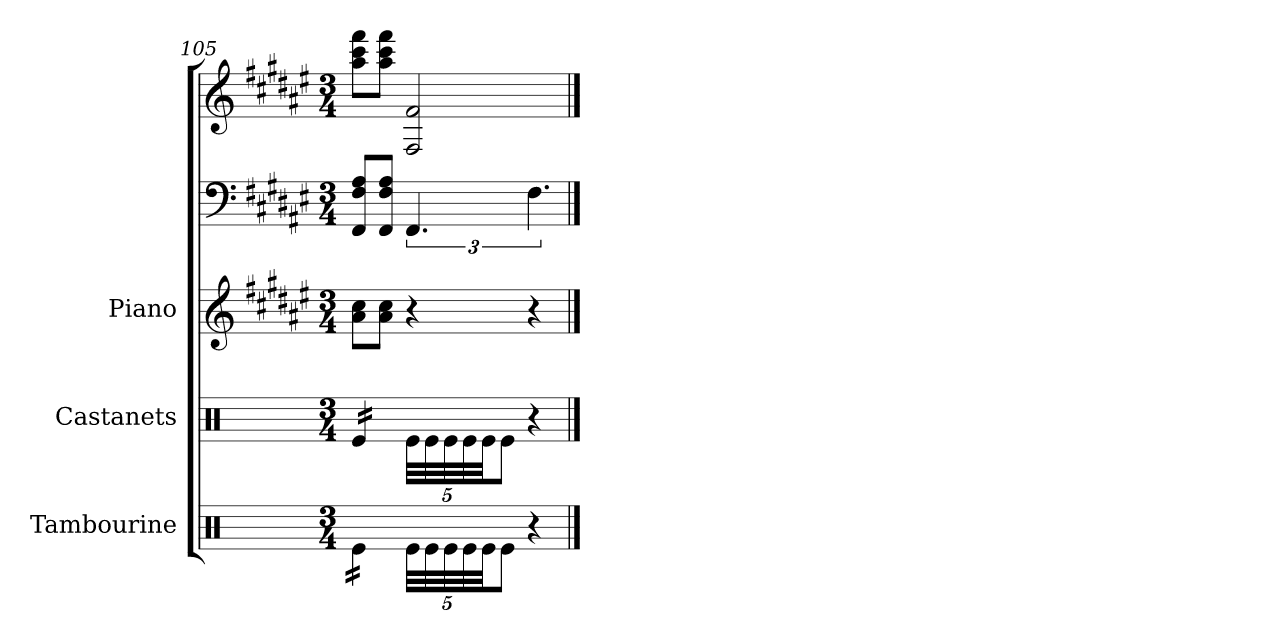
**kern	**kern	**kern	**kern	**kern
*part3	*part2	*part1	*part1	*part1
*staff5	*staff4	*staff3	*staff2	*staff1
*I"Tambourine	*I"Castanets	*I"Piano	*	*
*I'Tamb.	*I'Cst.	*I'Pno.	*	*
*clefX	*clefX	*clefG2	*clefF4	*clefG2
*k[]	*k[]	*k[f#c#g#d#a#e#]	*k[f#c#g#d#a#e#]	*k[f#c#g#d#a#e#]
*M3/4	*M3/4	*M3/4	*M3/4	*M3/4
*MM110	*MM110	*MM110	*MM110	*MM110
=105	=105	=105	=105	=105
*tremolo	*	*	*	*
*	*tremolo	*	*	*
16Re\LL	16Re/LL	8a#\ 8cc#\L	8FF#/ 8F#/ 8A#/L	8aa#\ 8ccc#\ 8fff#\L
16Re\	16Re/	.	.	.
*	*	*	*	*MM90
16Re\	16Re/	8a#\ 8cc#\J	8FF#/ 8F#/ 8A#/J	8aa#\ 8ccc#\ 8fff#\J
16Re\JJ	16Re/JJ	.	.	.
*	*Xtremolo	*	*	*
*Xtremolo	*	*	*	*
*Xbrackettup	*Xbrackettup	*	*	*
40Re\LLL	40Re\LLL	4r	6.FF#/	2F#/ 2f#/
40Re\	40Re\	.	.	.
40Re\	40Re\	.	.	.
40Re\	40Re\	.	.	.
40Re\JJ	40Re\JJ	.	.	.
8Re\J	8Re\J	.	.	.
4r	4r	4r	6.F#\	.
==	==	==	==	==
*-	*-	*-	*-	*-
